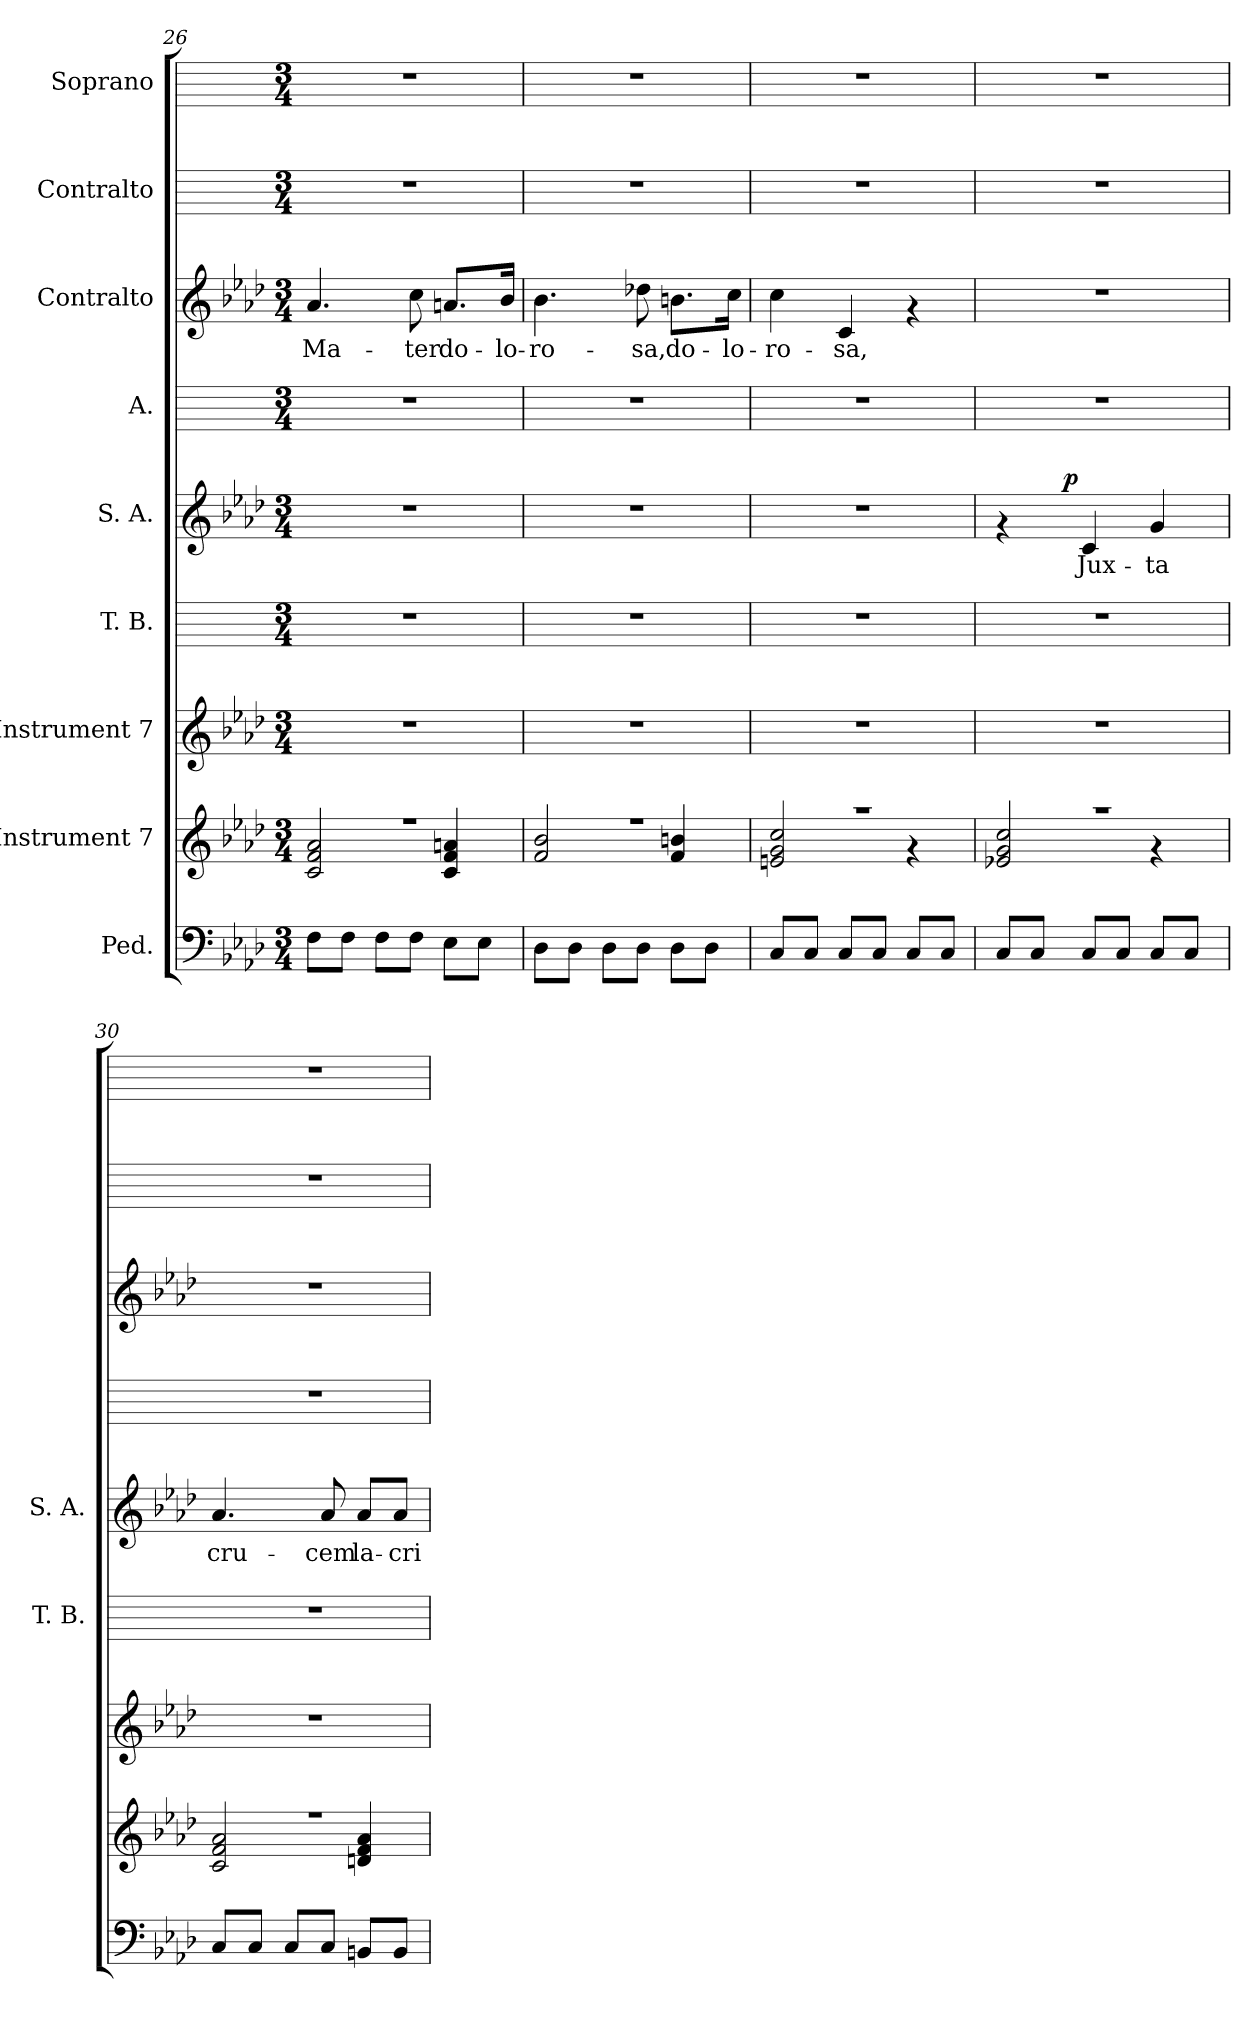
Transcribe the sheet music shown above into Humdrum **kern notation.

**kern	**kern	**kern	**kern	**kern	**text	**dynam	**kern	**kern	**text	**kern	**kern
*part9	*part8	*part7	*part6	*part5	*part5	*part5	*part4	*part3	*part3	*part2	*part1
*staff9	*staff8	*staff7	*staff6	*staff5	*staff5	*staff5	*staff4	*staff3	*staff3	*staff2	*staff1
*I"Ped.	*I"Instrument 7	*I"Instrument 7	*I"T.  B.	*I"S.  A.	*	*	*I"A.	*I"Contralto	*	*I"Contralto	*I"Soprano
*	*	*	*I'T.  B.	*I'S.  A.	*	*	*	*	*	*	*
*clefF4	*clefG2	*clefG2	*	*clefG2	*	*	*	*clefG2	*	*	*
*k[b-e-a-d-]	*k[b-e-a-d-]	*k[b-e-a-d-]	*k[]	*k[b-e-a-d-]	*	*	*k[]	*k[b-e-a-d-]	*	*k[]	*k[]
*A-:	*A-:	*A-:	*C:	*A-:	*	*	*C:	*A-:	*	*C:	*C:
*M3/4	*M3/4	*M3/4	*M3/4	*M3/4	*	*	*M3/4	*M3/4	*	*M3/4	*M3/4
=26	=26	=26	=26	=26	=26	=26	=26	=26	=26	=26	=26
*	*^	*	*	*	*	*	*	*	*	*	*
!	!	!	!	!	!	!	!	!	!	!LO:LY:b:cj	!	!
8F\L	2.r	2a-/ 2f/ 2c/	2.r	2.r	2.r	.	.	2.r	4.a-/	Ma-	2.r	2.r
8F\J	.	.	.	.	.	.	.	.	.	.	.	.
8F\L	.	.	.	.	.	.	.	.	.	.	.	.
!	!	!	!	!	!	!	!	!	!	!LO:LY:b:cj	!	!
8F\J	.	.	.	.	.	.	.	.	8cc\	-ter	.	.
!	!	!	!	!	!	!	!	!	!	!LO:LY:b:cj	!	!
8E-\L	.	4f/ 4c/ 4an/	.	.	.	.	.	.	8.an/L	do-	.	.
8E-\J	.	.	.	.	.	.	.	.	.	.	.	.
!	!	!	!	!	!	!	!	!	!	!LO:LY:b:cj	!	!
.	.	.	.	.	.	.	.	.	16b-/J	-lo-	.	.
=27	=27	=27	=27	=27	=27	=27	=27	=27	=27	=27	=27	=27
!	!	!	!	!	!	!	!	!	!	!LO:LY:b:cj	!	!
8D-\L	2.r	2b-/ 2f/	2.r	2.r	2.r	.	.	2.r	4.b-\	-ro-	2.r	2.r
8D-\J	.	.	.	.	.	.	.	.	.	.	.	.
8D-\L	.	.	.	.	.	.	.	.	.	.	.	.
!	!	!	!	!	!	!	!	!	!	!LO:LY:b:cj	!	!
8D-\J	.	.	.	.	.	.	.	.	8dd-X\	-sa,	.	.
!	!	!	!	!	!	!	!	!	!	!LO:LY:b:cj	!	!
8D-\L	.	4f/ 4bn/	.	.	.	.	.	.	8.bn\L	do-	.	.
8D-\J	.	.	.	.	.	.	.	.	.	.	.	.
!	!	!	!	!	!	!	!	!	!	!LO:LY:b:cj	!	!
.	.	.	.	.	.	.	.	.	16cc\J	-lo-	.	.
=28	=28	=28	=28	=28	=28	=28	=28	=28	=28	=28	=28	=28
!	!	!	!	!	!	!	!	!	!	!LO:LY:b:cj	!	!
8C/L	2.r	2cc/ 2g/ 2en/	2.r	2.r	2.r	.	.	2.r	4cc\	-ro-	2.r	2.r
8C/J	.	.	.	.	.	.	.	.	.	.	.	.
!	!	!	!	!	!	!	!	!	!	!LO:LY:b:cj	!	!
8C/L	.	.	.	.	.	.	.	.	4c/	-sa,	.	.
8C/J	.	.	.	.	.	.	.	.	.	.	.	.
8C/L	.	4rf	.	.	.	.	.	.	4rf	.	.	.
8C/J	.	.	.	.	.	.	.	.	.	.	.	.
=29	=29	=29	=29	=29	=29	=29	=29	=29	=29	=29	=29	=29
*	*	*	*	*	*^	*	*	*	*	*	*	*
8C/L	2.r	2cc/ 2g/ 2e-X/	2.r	2.r	4rf	8ryy	.	.	2.r	2.r	.	2.r	2.r
8C/J	.	.	.	.	.	16ryy	.	.	.	.	.	.	.
.	.	.	.	.	.	64ryy	.	.	.	.	.	.	.
!	!	!	!	!	!	!	!	!LO:DY:a	!	!	!	!	!
.	.	.	.	.	.	2ryy	.	p	.	.	.	.	.
!	!	!	!	!	!	!	!LO:LY:b:cj	!	!	!	!	!	!
8C/L	.	.	.	.	4c/	.	Jux-	.	.	.	.	.	.
8C/J	.	.	.	.	.	.	.	.	.	.	.	.	.
!	!	!	!	!	!	!	!LO:LY:b:cj	!	!	!	!	!	!
8C/L	.	4rf	.	.	4g/	.	-ta	.	.	.	.	.	.
8C/J	.	.	.	.	.	.	.	.	.	.	.	.	.
.	.	.	.	.	.	32.ryy	.	.	.	.	.	.	.
=30	=30	=30	=30	=30	=30	=30	=30	=30	=30	=30	=30	=30	=30
!	!	!	!	!	!	!	!LO:LY:b:cj	!	!	!	!	!	!
*	*	*	*	*	*v	*v	*	*	*	*	*	*	*
8C/L	2.r	2a-/ 2f/ 2c/	2.r	2.r	4.a-/	cru-	.	2.r	2.r	.	2.r	2.r
8C/J	.	.	.	.	.	.	.	.	.	.	.	.
8C/L	.	.	.	.	.	.	.	.	.	.	.	.
!	!	!	!	!	!	!LO:LY:b:cj	!	!	!	!	!	!
8C/J	.	.	.	.	8a-/	-cem	.	.	.	.	.	.
!	!	!	!	!	!	!LO:LY:b:cj	!	!	!	!	!	!
8BBn/L	.	4f/ 4dn/ 4a-/	.	.	8a-/L	la-	.	.	.	.	.	.
!	!	!	!	!	!	!LO:LY:b:cj	!	!	!	!	!	!
8BB/J	.	.	.	.	8a-/J	-cri	.	.	.	.	.	.
*	*v	*v	*	*	*	*	*	*	*	*	*	*
=	=	=	=	=	=	=	=	=	=	=	=
*-	*-	*-	*-	*-	*-	*-	*-	*-	*-	*-	*-
